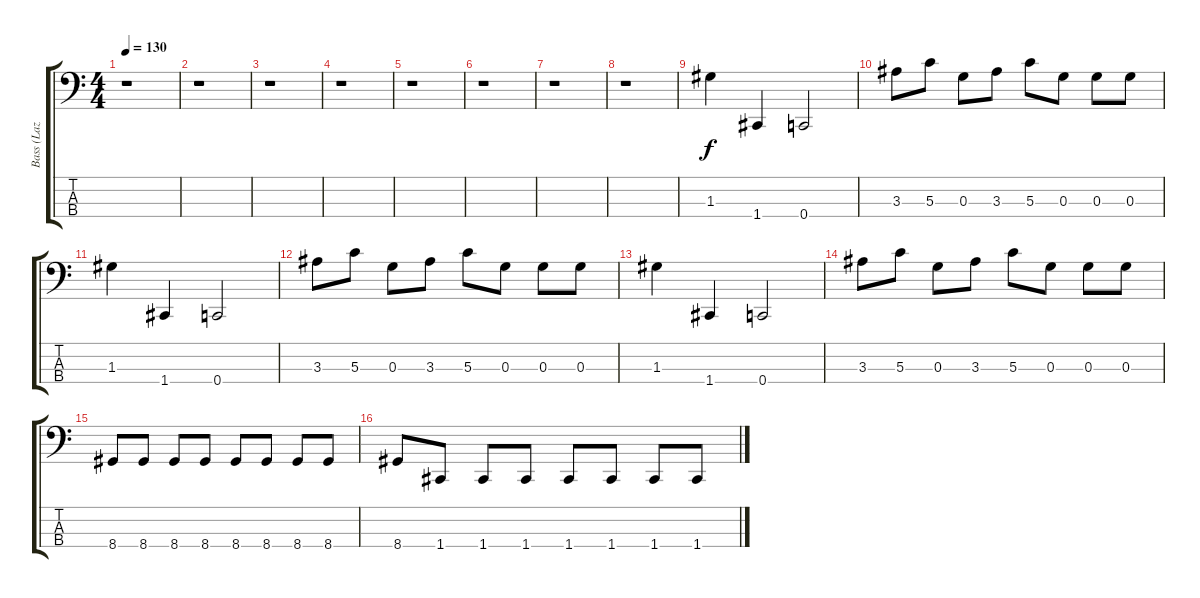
\track ("Bass (Laz Piña)" "Bass (Laz ") {instrument electricbasspick}
\staff {score tabs}
\tuning (F2 C2 G2 C1) {hide}
\ts (4 4)
\tempo 130
\clef f4
\ks c
r.1{dy f instrument electricbasspick} |
r.1 |
r.1 |
r.1 |
r.1 |
r.1 |
r.1 |
r.1 |
1.3.4 1.4.4 0.4.2 |
3.3.8 5.3.8 0.3.8 3.3.8 5.3.8 0.3.8 0.3.8 0.3.8 |
1.3.4 1.4.4 0.4.2 |
3.3.8 5.3.8 0.3.8 3.3.8 5.3.8 0.3.8 0.3.8 0.3.8 |
1.3.4 1.4.4 0.4.2 |
3.3.8 5.3.8 0.3.8 3.3.8 5.3.8 0.3.8 0.3.8 0.3.8 |
8.4.8 8.4.8 8.4.8 8.4.8 8.4.8 8.4.8 8.4.8 8.4.8 |
8.4.8 1.4.8 1.4.8 1.4.8 1.4.8 1.4.8 1.4.8 1.4.8
